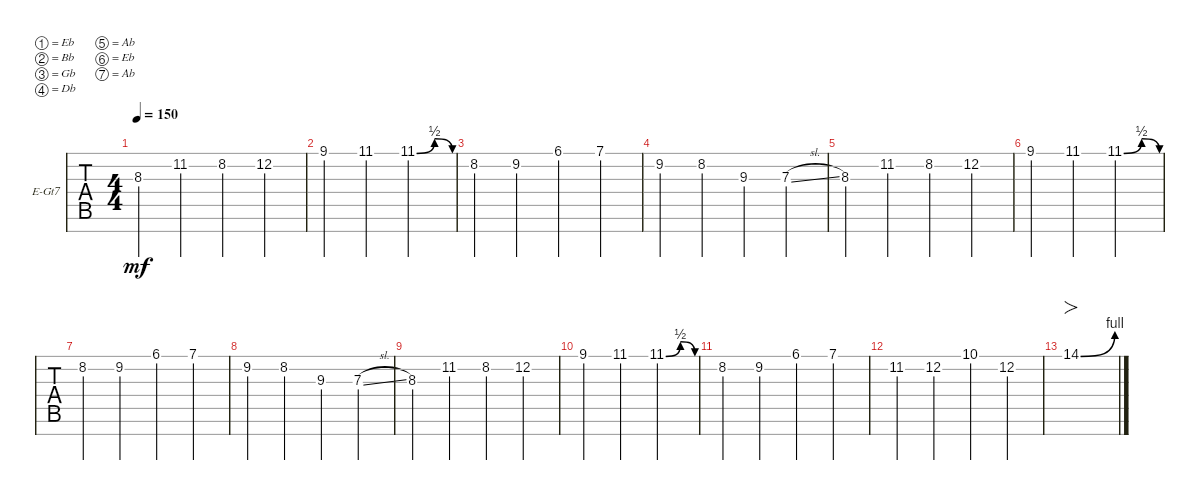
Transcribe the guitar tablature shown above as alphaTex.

\defaultSystemsLayout 4
\bracketExtendMode groupsimilarinstruments
\firstSystemTrackNameOrientation horizontal
\otherSystemsTrackNameOrientation horizontal
\track ("Center Guitar" "E-Gt7") {instrument distortionguitar}
\staff {tabs}
\tuning (Eb4 Bb3 Gb3 Db3 Ab2 Eb2 Ab1)
\ts (4 4)
\tempo 150
\clef g2
\ks c
8.3.4{dy mf} 11.2.4 8.2.4 12.2.4 |
9.1.4 11.1.4 11.1{be (bendrelease 0 0 9.6 2 20.4 2 30 0)}.2 |
8.2.4 9.2.4 6.1.4 7.1.4 |
9.2.4 8.2.4 9.3.4 7.3{sl}.4 |
8.3.4 11.2.4 8.2.4 12.2.4 |
9.1.4 11.1.4 11.1{be (bendrelease 0 0 9.6 2 20.4 2 30 0)}.2 |
8.2.4 9.2.4 6.1.4 7.1.4 |
9.2.4 8.2.4 9.3.4 7.3{sl}.4 |
8.3.4 11.2.4 8.2.4 12.2.4 |
9.1.4 11.1.4 11.1{be (bendrelease 0 0 9.6 2 20.4 2 30 0)}.2 |
8.2.4 9.2.4 6.1.4 7.1.4 |
11.2.4 12.2.4 10.1.4 12.2.4 |
14.1{be (bend 0 0 60 4)}.1{fo}
